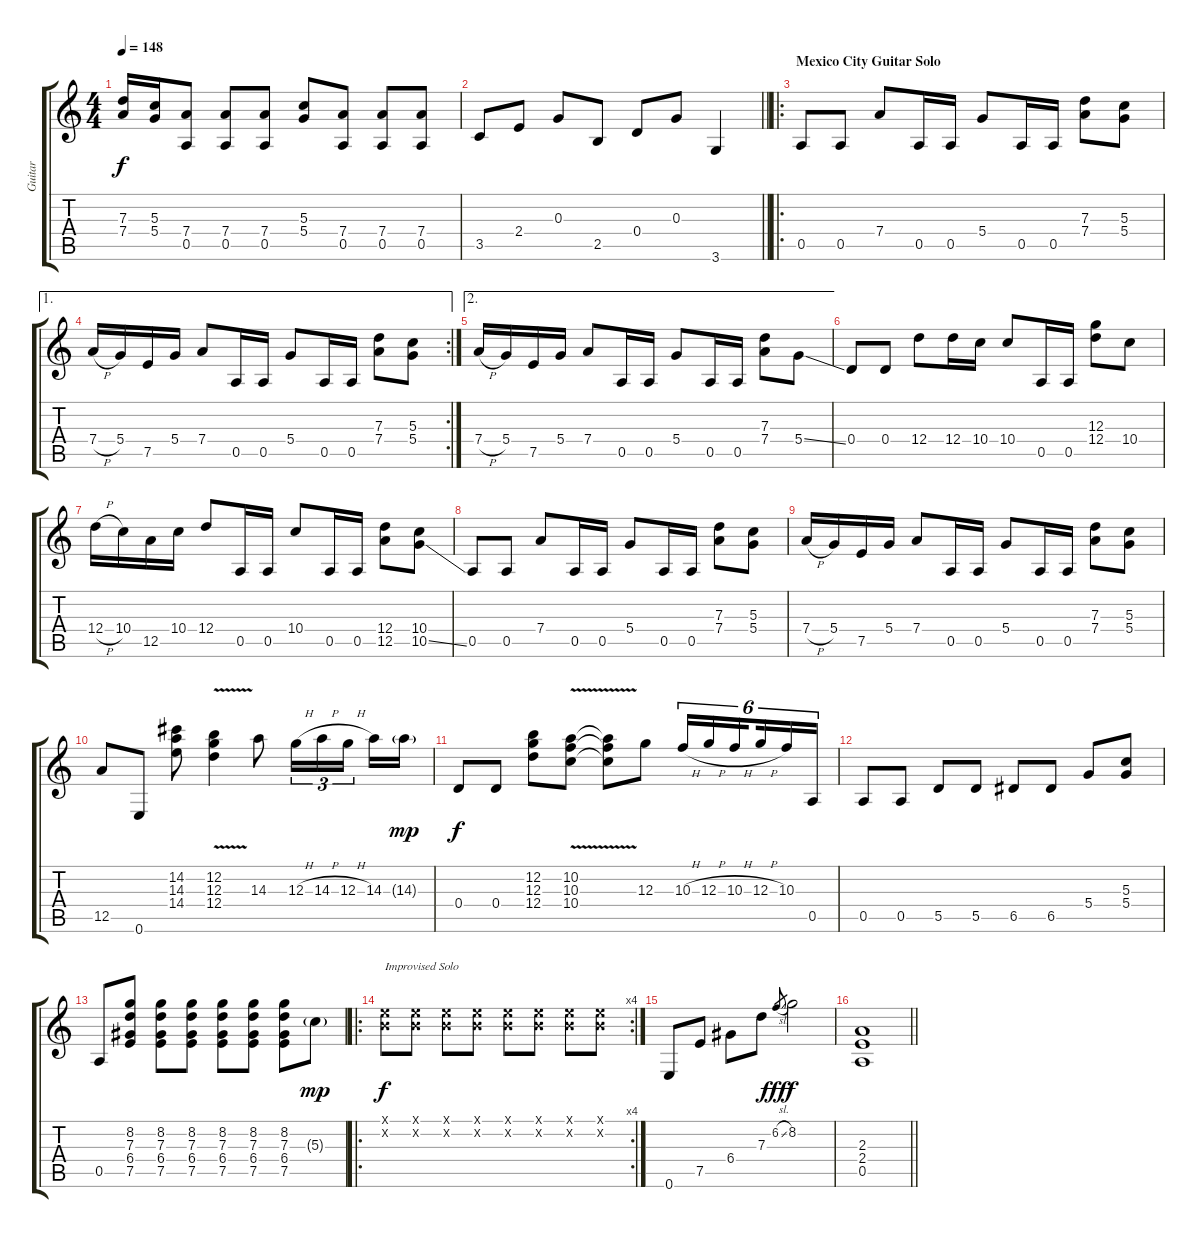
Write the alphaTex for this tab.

\track ("Guitar" "Guitar") {instrument distortionguitar}
\staff {score tabs}
\tuning (E4 B3 G3 D3 A2 E2) {hide}
\ts (4 4)
\tempo 148
\clef g2
\ks c
(7.3 7.4).16{dy f} (5.3 5.4).16 (7.4 0.5).8 (7.4 0.5).8 (7.4 0.5).8 (5.3 5.4).8 (7.4 0.5).8 (7.4 0.5).8 (7.4 0.5).8 |
\barLineRight lightlight
3.5.8 2.4.8 0.3.8 2.5.8 0.4.8 0.3.8 3.6.4 |
\ro
\section ("" "Mexico City Guitar Solo")
0.5.8 0.5.8 7.4.8 0.5.16 0.5.16 5.4.8 0.5.16 0.5.16 (7.3 7.4).8 (5.3 5.4).8 |
\ae 1
\rc 2
7.4{h}.16 5.4.16 7.5.16 5.4.16 7.4.8 0.5.16 0.5.16 5.4.8 0.5.16 0.5.16 (7.3 7.4).8 (5.3 5.4).8 |
\ae 2
7.4{h}.16 5.4.16 7.5.16 5.4.16 7.4.8 0.5.16 0.5.16 5.4.8 0.5.16 0.5.16 (7.3 7.4).8 5.4{ss}.8 |
0.4.8 0.4.8 12.4.8 12.4.16 10.4.16 10.4.8 0.5.16 0.5.16 (12.3 12.4).8 10.4.8 |
12.4{h}.16 10.4.16 12.5.16 10.4.16 12.4.8 0.5.16 0.5.16 10.4.8 0.5.16 0.5.16 (12.4 12.5).8 (10.4 10.5{ss}).8 |
0.5.8 0.5.8 7.4.8 0.5.16 0.5.16 5.4.8 0.5.16 0.5.16 (7.3 7.4).8 (5.3 5.4).8 |
7.4{h}.16 5.4.16 7.5.16 5.4.16 7.4.8 0.5.16 0.5.16 5.4.8 0.5.16 0.5.16 (7.3 7.4).8 (5.3 5.4).8 |
12.5.8 0.6.8 (14.2 14.3 14.4).8 (12.2{v} 12.3{v} 12.4{v}).4 14.3.8 12.3{h}.16{tu (3 2)} 14.3{h}.16{tu (3 2)} 12.3{h}.16{tu (3 2) beam splitsecondary} 14.3.16 14.3{g}.16{dy mp} |
0.4.8{dy f} 0.4.8 (12.2 12.3 12.4).8 (10.2{v} 10.3{v} 10.4{v}).8 (10.2{t} 10.3{t} 10.4{t}).8 12.3.8 10.3{h}.16{tu (6 4)} 12.3{h}.16{tu (6 4)} 10.3{h}.16{tu (6 4) beam splitsecondary} 12.3{h}.16{tu (6 4)} 10.3.16{tu (6 4)} 0.5.16{tu (6 4)} |
0.5.8 0.5.8 5.5.8 5.5.8 6.5.8 6.5.8 5.4.8 (5.3 5.4).8 |
0.5.8 (8.2 7.3 6.4 7.5).8 (8.2 7.3 6.4 7.5).8 (8.2 7.3 6.4 7.5).8 (8.2 7.3 6.4 7.5).8 (8.2 7.3 6.4 7.5).8 (8.2 7.3 6.4 7.5).8 5.3{g}.8{dy mp} |
\ro
\rc 4
(0.1{x} 0.2{x}).8{txt "Improvised Solo" dy f} (0.1{x} 0.2{x}).8 (0.1{x} 0.2{x}).8 (0.1{x} 0.2{x}).8 (0.1{x} 0.2{x}).8 (0.1{x} 0.2{x}).8 (0.1{x} 0.2{x}).8 (0.1{x} 0.2{x}).8 |
0.6.8 7.5.8 6.4.8 7.3.8 6.2{sl}.8{gr dy fff} 8.2.2{dy f} |
\barLineRight lightlight
(2.3 2.4 0.5).1
